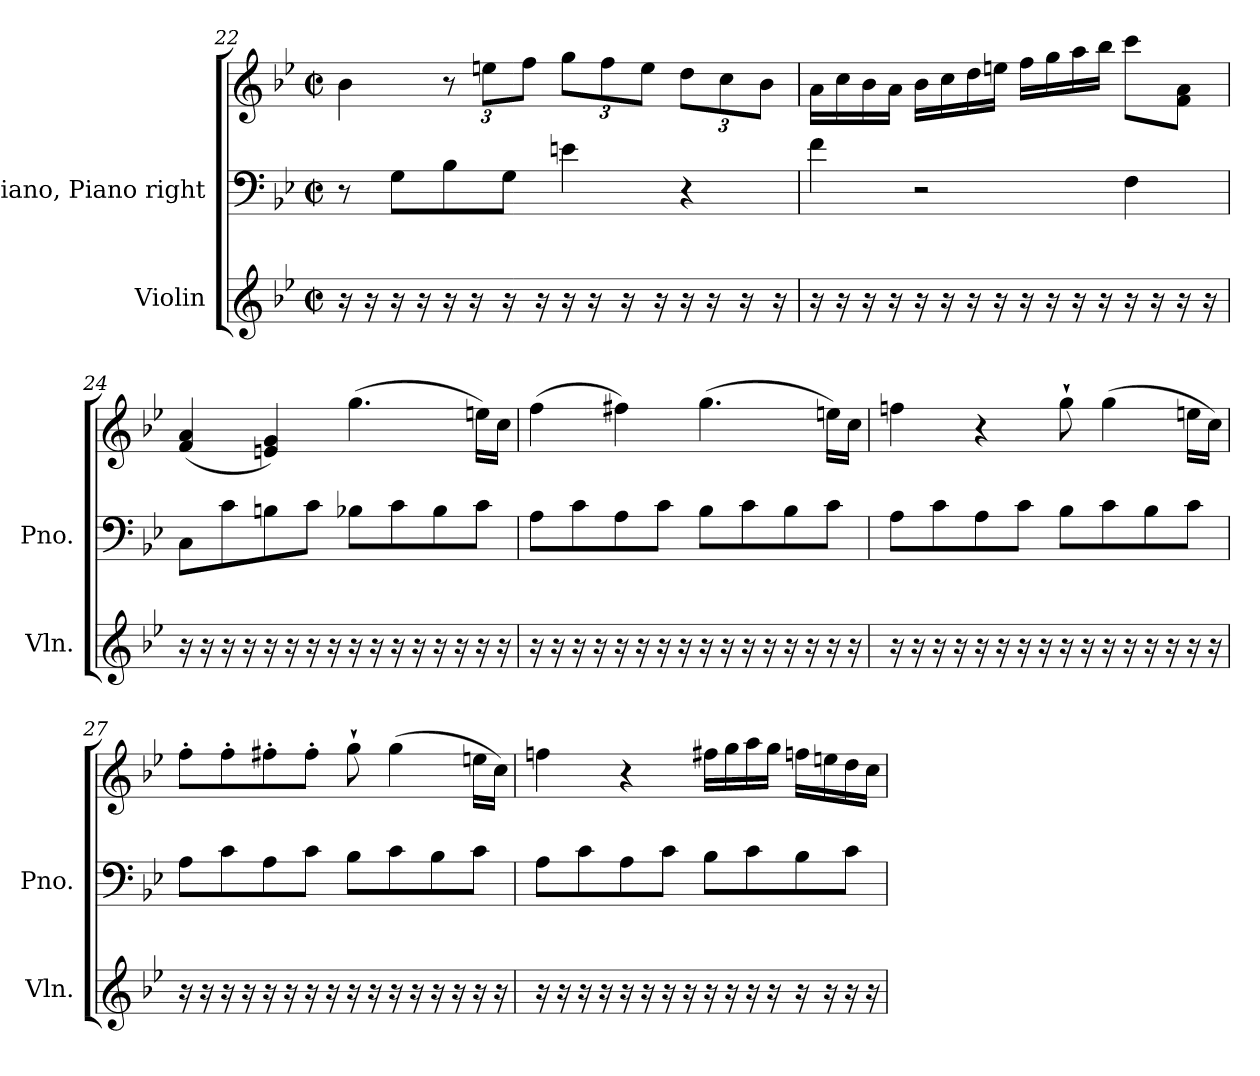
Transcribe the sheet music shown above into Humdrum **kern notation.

**kern	**kern	**kern
*part2	*part1	*part1
*staff3	*staff2	*staff1
*I"Violin	*I"Piano, Piano right	*
*I'Vln.	*I'Pno.	*
*clefG2	*clefF4	*clefG2
*k[b-e-]	*k[b-e-]	*k[b-e-]
*M2/2	*M2/2	*M2/2
*met(c|)	*met(c|)	*met(c|)
=22	=22	=22
16r	8r	4b-\
16r	.	.
16r	8G\L	.
16r	.	.
*	*	*Xbrackettup
16r	8B-\	12r
16r	.	.
.	.	12een\L
16r	8G\J	.
.	.	12ff\J
16r	.	.
16r	4en\	12gg\L
16r	.	.
.	.	12ff\
16r	.	.
.	.	12ee\J
16r	.	.
16r	4r	12dd\L
16r	.	.
.	.	12cc\
16r	.	.
.	.	12b-\J
16r	.	.
!!LO:LB:g=z
=23	=23	=23
16r	4f\	16a\LL
16r	.	16cc\
16r	.	16b-\
16r	.	16a\JJ
16r	2r	16b-\LL
16r	.	16cc\
16r	.	16dd\
16r	.	16een\JJ
16r	.	16ff\LL
16r	.	16gg\
16r	.	16aa\
16r	.	16bb-\JJ
16r	4F\	8ccc\L
16r	.	.
16r	.	8f\ 8a\J
16r	.	.
=24	=24	=24
16r	8C\L	(<4f/ 4a/
16r	.	.
16r	8c\	.
16r	.	.
16r	8Bn\	4en/ 4g/)
16r	.	.
16r	8c\J	.
16r	.	.
16r	8B-X\L	(>4.gg\
16r	.	.
16r	8c\	.
16r	.	.
16r	8B-\	.
16r	.	.
16r	8c\J	16een\LL)
16r	.	16cc\JJ
!!LO:PB:g=z
=25	=25	=25
16r	8A\L	(>4ff\
16r	.	.
16r	8c\	.
16r	.	.
16r	8A\	4ff#X\)
16r	.	.
16r	8c\J	.
16r	.	.
16r	8B-\L	(>4.gg\
16r	.	.
16r	8c\	.
16r	.	.
16r	8B-\	.
16r	.	.
16r	8c\J	16een\LL)
16r	.	16cc\JJ
=26	=26	=26
16r	8A\L	4ffn\
16r	.	.
16r	8c\	.
16r	.	.
16r	8A\	4r
16r	.	.
16r	8c\J	.
16r	.	.
16r	8B-\L	8gg`\
16r	.	.
16r	8c\	(>4gg\
16r	.	.
16r	8B-\	.
16r	.	.
16r	8c\J	16een\LL
16r	.	16cc\JJ)
!!LO:LB:g=z
=27	=27	=27
16r	8A\L	8ff'\L
16r	.	.
16r	8c\	8ff'\
16r	.	.
16r	8A\	8ff#X'\
16r	.	.
16r	8c\J	8ff#'\J
16r	.	.
16r	8B-\L	8gg`\
16r	.	.
16r	8c\	(>4gg\
16r	.	.
16r	8B-\	.
16r	.	.
16r	8c\J	16een\LL
16r	.	16cc\JJ)
=28	=28	=28
16r	8A\L	4ffn\
16r	.	.
16r	8c\	.
16r	.	.
16r	8A\	4r
16r	.	.
16r	8c\J	.
16r	.	.
16r	8B-\L	16ff#X\LL
16r	.	16gg\
16r	8c\	16aa\
16r	.	16gg\JJ
16r	8B-\	16ffn\LL
16r	.	16een\
16r	8c\J	16dd\
16r	.	16cc\JJ
=	=	=
*-	*-	*-
